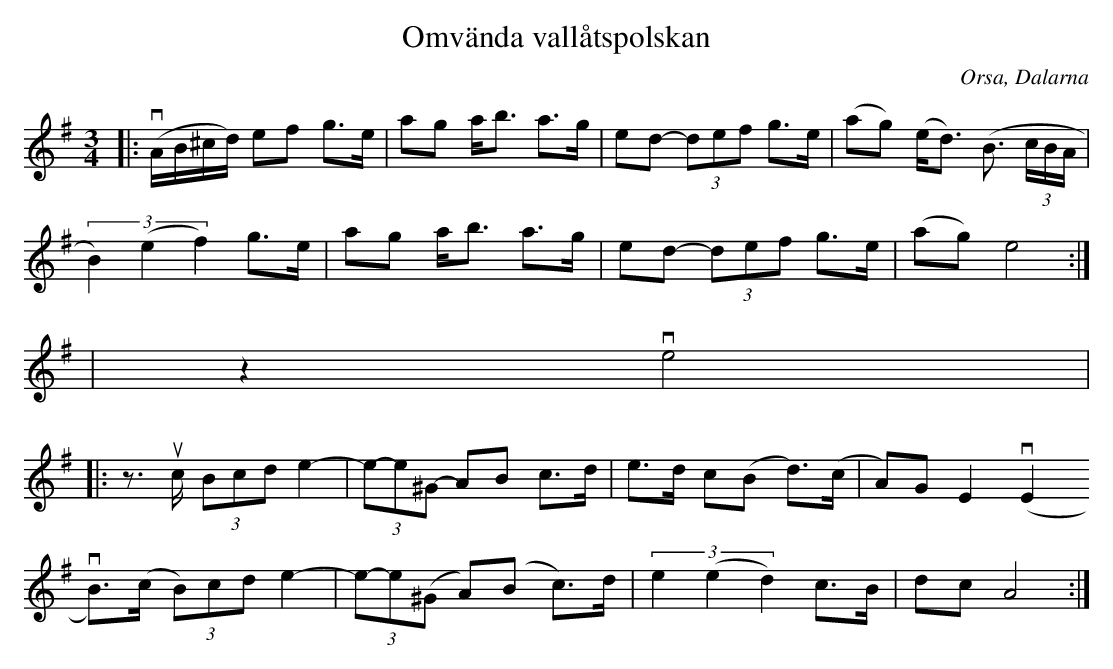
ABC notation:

X:1
T:Omvända vallåtspolskan
O:Orsa, Dalarna
M:3/4
L:1/8
K:G
|: v(A/B/^c/d/) ef g>e |ag a<b a>g  |ed- (3def g>e  | (ag) (e<d) (B3/ (3c/B/A/|
(3B2)(e2f2) g>e |ag a<b a>g |ed- (3def g>e | (ag) e4 :|
|z2 ve4 |
|: z>uc- (3Bcd e2- | (3e-e^G- AB- c>d- | e>d- c(B d)>(c | A)G E2 (vE2
vB)>(c (3B)cd e2- | (3e-e(^G A)(B c)>d | (3e2(e2d2)  c>B  | dc A4 :|
